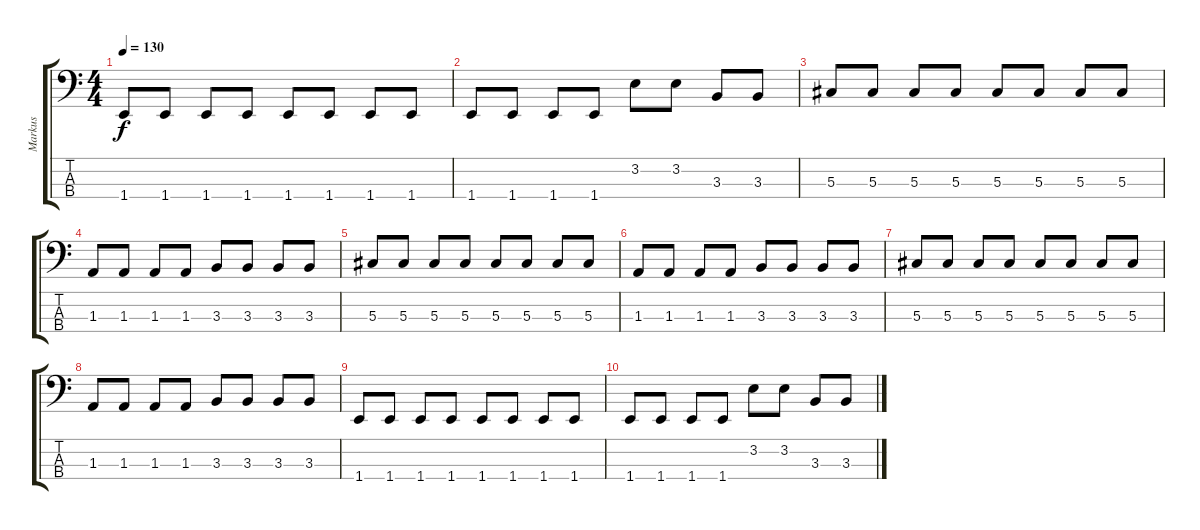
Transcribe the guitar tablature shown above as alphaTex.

\track ("Markus" "Markus") {instrument electricbassfinger}
\staff {score tabs}
\tuning (Gb2 Db2 Ab1 Eb1) {hide}
\ts (4 4)
\tempo 130
\clef f4
\ks c
1.4.8{dy f} 1.4.8 1.4.8 1.4.8 1.4.8 1.4.8 1.4.8 1.4.8 |
1.4.8 1.4.8 1.4.8 1.4.8 3.2.8 3.2.8 3.3.8 3.3.8 |
5.3.8 5.3.8 5.3.8 5.3.8 5.3.8 5.3.8 5.3.8 5.3.8 |
1.3.8 1.3.8 1.3.8 1.3.8 3.3.8 3.3.8 3.3.8 3.3.8 |
5.3.8 5.3.8 5.3.8 5.3.8 5.3.8 5.3.8 5.3.8 5.3.8 |
1.3.8 1.3.8 1.3.8 1.3.8 3.3.8 3.3.8 3.3.8 3.3.8 |
5.3.8 5.3.8 5.3.8 5.3.8 5.3.8 5.3.8 5.3.8 5.3.8 |
1.3.8 1.3.8 1.3.8 1.3.8 3.3.8 3.3.8 3.3.8 3.3.8 |
1.4.8 1.4.8 1.4.8 1.4.8 1.4.8 1.4.8 1.4.8 1.4.8 |
1.4.8 1.4.8 1.4.8 1.4.8 3.2.8 3.2.8 3.3.8 3.3.8
